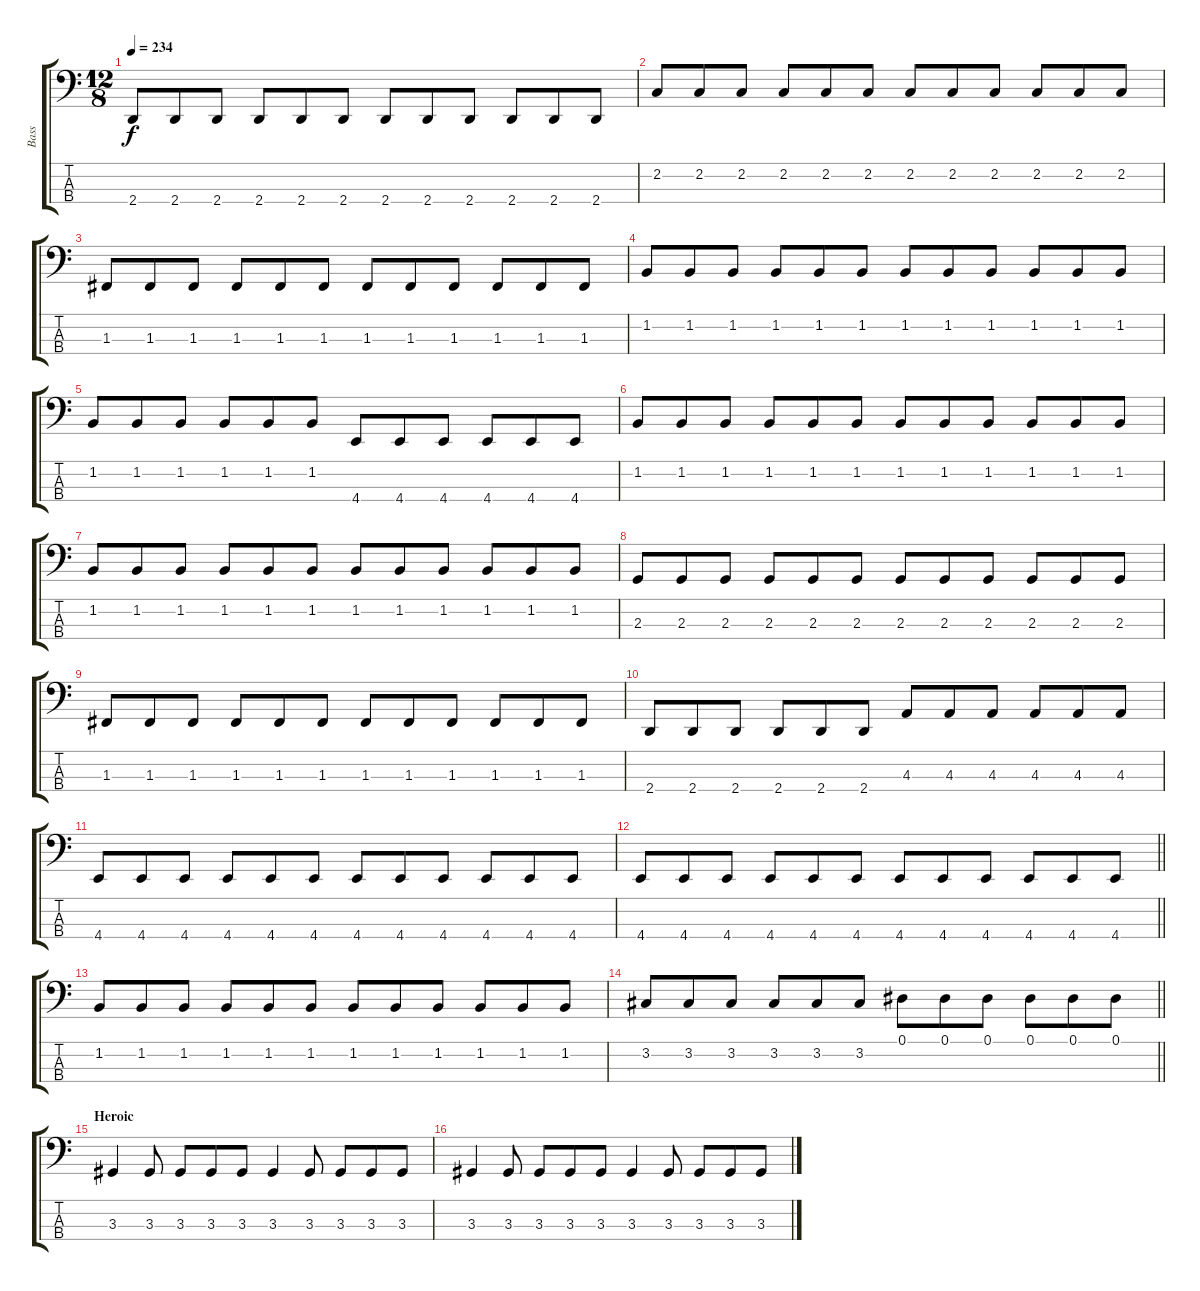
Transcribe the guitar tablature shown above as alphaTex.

\track ("Bass" "Bass") {instrument electricbasspick}
\staff {score tabs}
\tuning (Eb2 Bb1 F1 C1) {hide}
\ts (12 8)
\tempo 234
\clef f4
\ks c
2.4.8{dy f} 2.4.8 2.4.8 2.4.8 2.4.8 2.4.8 2.4.8 2.4.8 2.4.8 2.4.8 2.4.8 2.4.8 |
2.2.8 2.2.8 2.2.8 2.2.8 2.2.8 2.2.8 2.2.8 2.2.8 2.2.8 2.2.8 2.2.8 2.2.8 |
1.3.8 1.3.8 1.3.8 1.3.8 1.3.8 1.3.8 1.3.8 1.3.8 1.3.8 1.3.8 1.3.8 1.3.8 |
1.2.8 1.2.8 1.2.8 1.2.8 1.2.8 1.2.8 1.2.8 1.2.8 1.2.8 1.2.8 1.2.8 1.2.8 |
1.2.8 1.2.8 1.2.8 1.2.8 1.2.8 1.2.8 4.4.8 4.4.8 4.4.8 4.4.8 4.4.8 4.4.8 |
1.2.8 1.2.8 1.2.8 1.2.8 1.2.8 1.2.8 1.2.8 1.2.8 1.2.8 1.2.8 1.2.8 1.2.8 |
1.2.8 1.2.8 1.2.8 1.2.8 1.2.8 1.2.8 1.2.8 1.2.8 1.2.8 1.2.8 1.2.8 1.2.8 |
2.3.8 2.3.8 2.3.8 2.3.8 2.3.8 2.3.8 2.3.8 2.3.8 2.3.8 2.3.8 2.3.8 2.3.8 |
1.3.8 1.3.8 1.3.8 1.3.8 1.3.8 1.3.8 1.3.8 1.3.8 1.3.8 1.3.8 1.3.8 1.3.8 |
2.4.8 2.4.8 2.4.8 2.4.8 2.4.8 2.4.8 4.3.8 4.3.8 4.3.8 4.3.8 4.3.8 4.3.8 |
4.4.8 4.4.8 4.4.8 4.4.8 4.4.8 4.4.8 4.4.8 4.4.8 4.4.8 4.4.8 4.4.8 4.4.8 |
\barLineRight lightlight
4.4.8 4.4.8 4.4.8 4.4.8 4.4.8 4.4.8 4.4.8 4.4.8 4.4.8 4.4.8 4.4.8 4.4.8 |
1.2.8 1.2.8 1.2.8 1.2.8 1.2.8 1.2.8 1.2.8 1.2.8 1.2.8 1.2.8 1.2.8 1.2.8 |
\barLineRight lightlight
3.2.8 3.2.8 3.2.8 3.2.8 3.2.8 3.2.8 0.1.8 0.1.8 0.1.8 0.1.8 0.1.8 0.1.8 |
\section ("" "Heroic")
3.3.4 3.3.8 3.3.8 3.3.8 3.3.8 3.3.4 3.3.8 3.3.8 3.3.8 3.3.8 |
3.3.4 3.3.8 3.3.8 3.3.8 3.3.8 3.3.4 3.3.8 3.3.8 3.3.8 3.3.8
